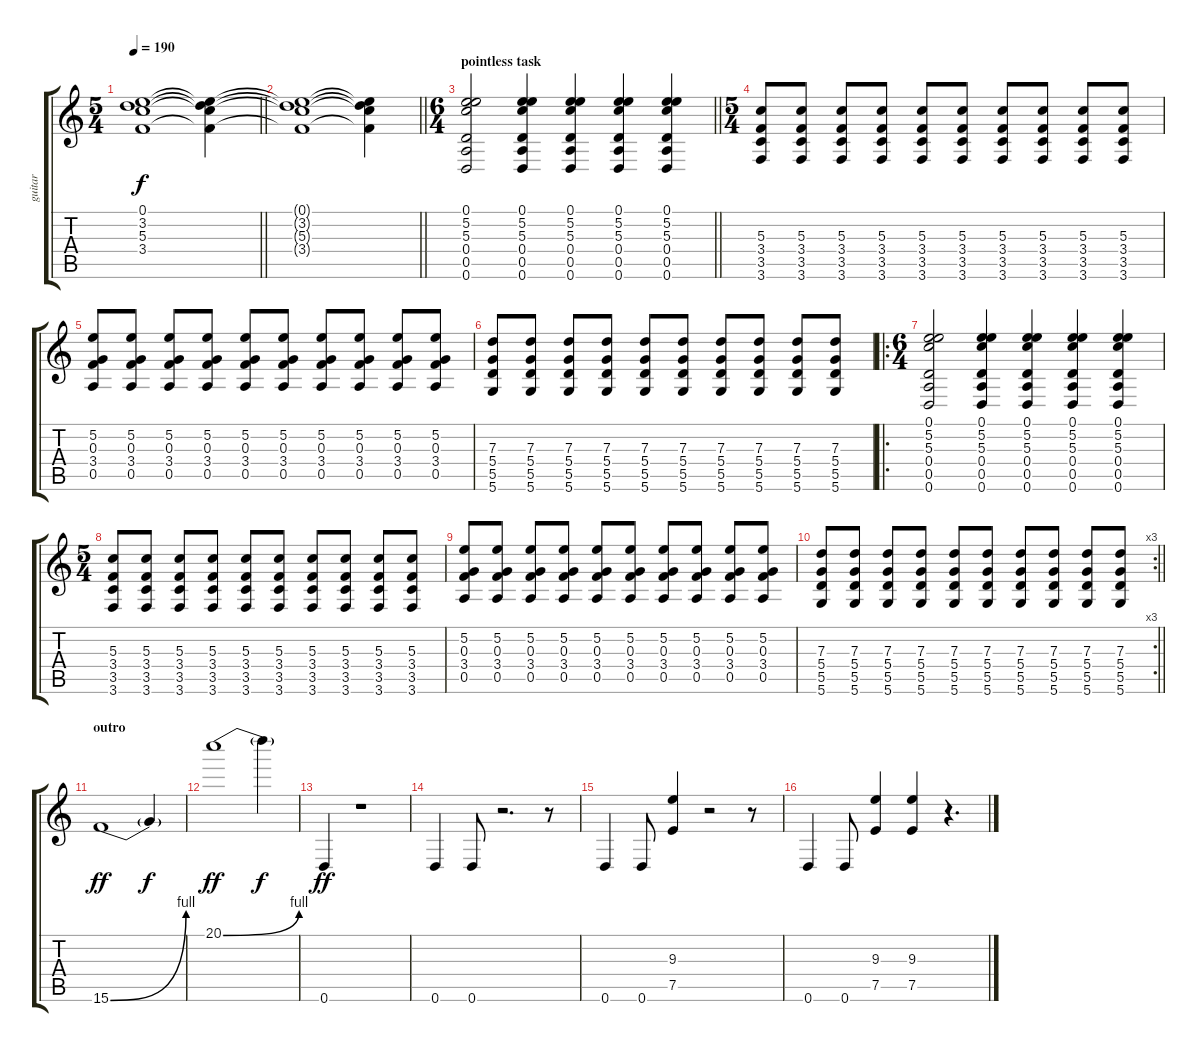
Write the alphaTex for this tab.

\track ("guitar" "guitar") {instrument overdrivenguitar}
\staff {score tabs}
\tuning (E4 B3 G3 D3 A2 D2) {hide}
\ts (5 4)
\tempo 190
\clef g2
\barLineRight lightlight
\ks c
(0.1{t} 3.2{t} 5.3{t} 3.4{t}).1{dy f} (0.1{t} 3.2{t} 5.3{t} 3.4{t}).4 |
\barLineRight lightlight
(0.1{t} 3.2{t} 5.3{t} 3.4{t}).1 (0.1{t} 3.2{t} 5.3{t} 3.4{t}).4 |
\ts (6 4)
\section ("" "pointless task")
\barLineRight lightlight
(0.1 5.2 5.3 0.4 0.5 0.6).2 (0.1 5.2 5.3 0.4 0.5 0.6).4 (0.1 5.2 5.3 0.4 0.5 0.6).4 (0.1 5.2 5.3 0.4 0.5 0.6).4 (0.1 5.2 5.3 0.4 0.5 0.6).4 |
\ts (5 4)
(5.3 3.4 3.5 3.6).8 (5.3 3.4 3.5 3.6).8 (5.3 3.4 3.5 3.6).8 (5.3 3.4 3.5 3.6).8 (5.3 3.4 3.5 3.6).8 (5.3 3.4 3.5 3.6).8 (5.3 3.4 3.5 3.6).8 (5.3 3.4 3.5 3.6).8 (5.3 3.4 3.5 3.6).8 (5.3 3.4 3.5 3.6).8 |
(5.2 0.3 3.4 0.5).8 (5.2 0.3 3.4 0.5).8 (5.2 0.3 3.4 0.5).8 (5.2 0.3 3.4 0.5).8 (5.2 0.3 3.4 0.5).8 (5.2 0.3 3.4 0.5).8 (5.2 0.3 3.4 0.5).8 (5.2 0.3 3.4 0.5).8 (5.2 0.3 3.4 0.5).8 (5.2 0.3 3.4 0.5).8 |
(7.3 5.4 5.5 5.6).8 (7.3 5.4 5.5 5.6).8 (7.3 5.4 5.5 5.6).8 (7.3 5.4 5.5 5.6).8 (7.3 5.4 5.5 5.6).8 (7.3 5.4 5.5 5.6).8 (7.3 5.4 5.5 5.6).8 (7.3 5.4 5.5 5.6).8 (7.3 5.4 5.5 5.6).8 (7.3 5.4 5.5 5.6).8 |
\ro
\ts (6 4)
(0.1 5.2 5.3 0.4 0.5 0.6).2 (0.1 5.2 5.3 0.4 0.5 0.6).4 (0.1 5.2 5.3 0.4 0.5 0.6).4 (0.1 5.2 5.3 0.4 0.5 0.6).4 (0.1 5.2 5.3 0.4 0.5 0.6).4 |
\ts (5 4)
(5.3 3.4 3.5 3.6).8 (5.3 3.4 3.5 3.6).8 (5.3 3.4 3.5 3.6).8 (5.3 3.4 3.5 3.6).8 (5.3 3.4 3.5 3.6).8 (5.3 3.4 3.5 3.6).8 (5.3 3.4 3.5 3.6).8 (5.3 3.4 3.5 3.6).8 (5.3 3.4 3.5 3.6).8 (5.3 3.4 3.5 3.6).8 |
(5.2 0.3 3.4 0.5).8 (5.2 0.3 3.4 0.5).8 (5.2 0.3 3.4 0.5).8 (5.2 0.3 3.4 0.5).8 (5.2 0.3 3.4 0.5).8 (5.2 0.3 3.4 0.5).8 (5.2 0.3 3.4 0.5).8 (5.2 0.3 3.4 0.5).8 (5.2 0.3 3.4 0.5).8 (5.2 0.3 3.4 0.5).8 |
\rc 3
\barLineRight lightlight
(7.3 5.4 5.5 5.6).8 (7.3 5.4 5.5 5.6).8 (7.3 5.4 5.5 5.6).8 (7.3 5.4 5.5 5.6).8 (7.3 5.4 5.5 5.6).8 (7.3 5.4 5.5 5.6).8 (7.3 5.4 5.5 5.6).8 (7.3 5.4 5.5 5.6).8 (7.3 5.4 5.5 5.6).8 (7.3 5.4 5.5 5.6).8 |
\section ("" "outro")
15.6{be (bend 0 0 60 4)}.1{dy ff} 15.6{t}.4{dy f} |
20.1{be (bend 0 0 60 4)}.1{dy ff} 20.1{t}.4{dy f} |
0.6.4{dy ff} r.1 |
0.6.4 0.6.8 r.2{d} r.8 |
0.6.4 0.6.8 (9.3 7.5).4 r.2 r.8 |
0.6.4 0.6.8 (9.3 7.5).4 (9.3 7.5).4 r.4{d}
